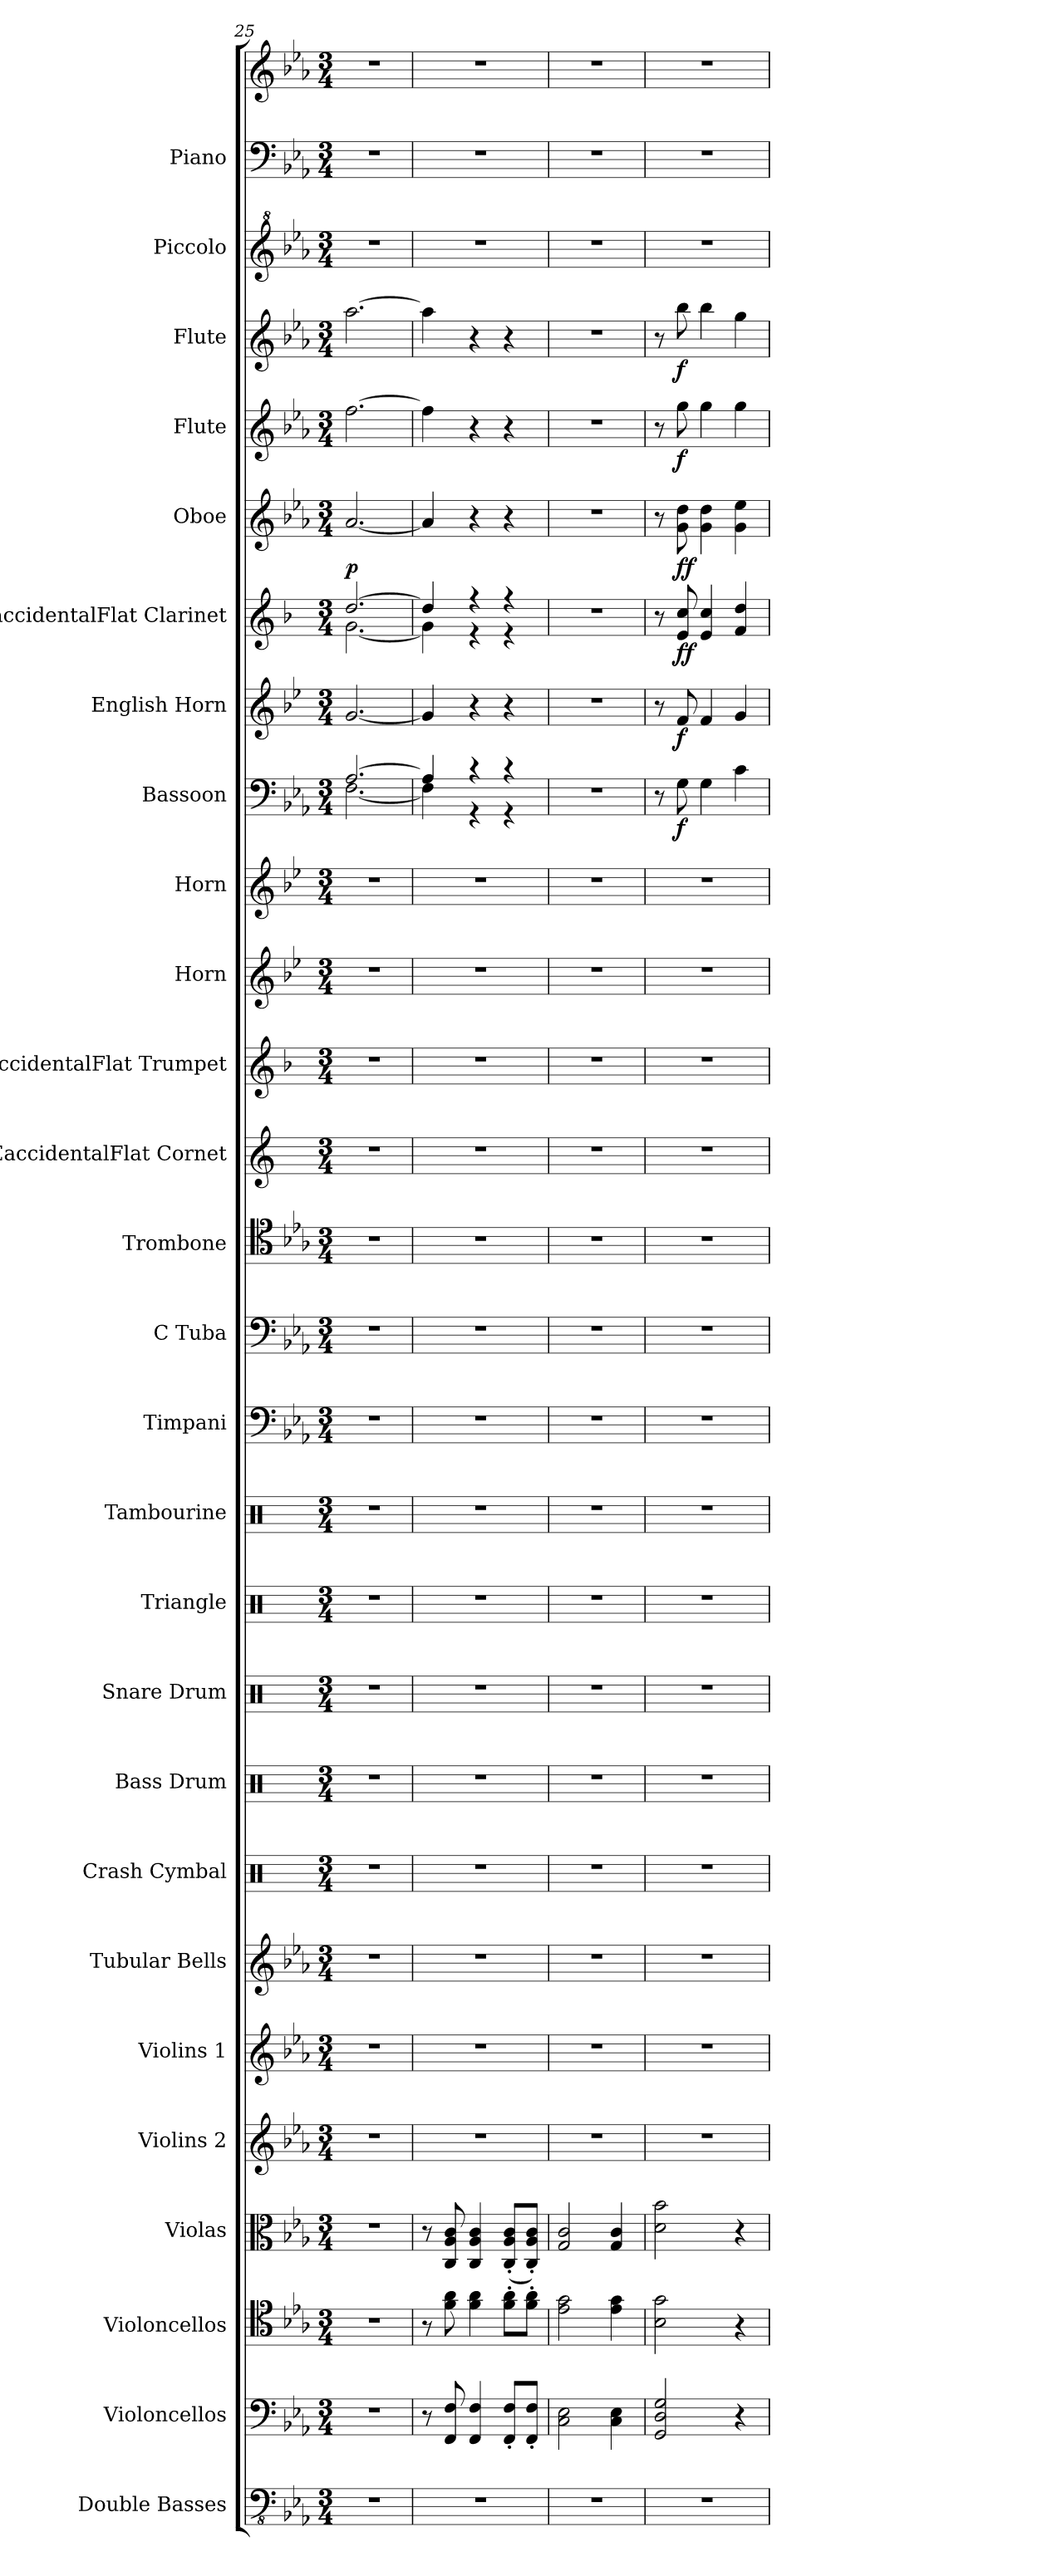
**kern	**kern	**kern	**kern	**kern	**kern	**kern	**kern	**kern	**kern	**kern	**kern	**kern	**kern	**kern	**kern	**kern	**kern	**kern	**kern	**dynam	**kern	**dynam	**kern	**dynam	**kern	**dynam	**kern	**dynam	**kern	**dynam	**kern	**kern	**kern
*part27	*part26	*part25	*part24	*part23	*part22	*part21	*part20	*part19	*part18	*part17	*part16	*part15	*part14	*part13	*part12	*part11	*part10	*part9	*part8	*part8	*part7	*part7	*part6	*part6	*part5	*part5	*part4	*part4	*part3	*part3	*part2	*part1	*part1
*staff28	*staff27	*staff26	*staff25	*staff24	*staff23	*staff22	*staff21	*staff20	*staff19	*staff18	*staff17	*staff16	*staff15	*staff14	*staff13	*staff12	*staff11	*staff10	*staff9	*staff9	*staff8	*staff8	*staff7	*staff7	*staff6	*staff6	*staff5	*staff5	*staff4	*staff4	*staff3	*staff2	*staff1
*I"Double Basses	*I"Violoncellos	*I"Violoncellos	*I"Violas	*I"Violins 2	*I"Violins 1	*I"Tubular Bells	*I"Crash Cymbal	*I"Bass Drum	*I"Snare Drum	*I"Triangle	*I"Tambourine	*I"Timpani	*I"C Tuba	*I"Trombone	*I"EaccidentalFlat Cornet	*I"BaccidentalFlat Trumpet	*I"Horn	*I"Horn	*I"Bassoon	*	*I"English Horn	*	*I"BaccidentalFlat Clarinet	*	*I"Oboe	*	*I"Flute	*	*I"Flute	*	*I"Piccolo	*I"Piano	*
*I'Dbs.	*I'Vlcs.	*I'Vlcs.	*I'Vlas.	*I'Vlns. 2	*I'Vlns. 1	*I'Tu. Be.	*I'Cr. Cym.	*I'B. Dr.	*I'Sn. Dr.	*I'Trgl.	*I'Tamb.	*I'Timp.	*I'C Tu.	*I'Trb.	*I'EaccidentalFlat Cnt.	*I'BaccidentalFlat Tpt.	*I'Hn.	*I'Hn.	*I'Bsn.	*	*I'E. Hn.	*	*I'BaccidentalFlat Cl.	*	*I'Ob.	*	*I'Fl.	*	*I'Fl.	*	*I'Picc.	*I'Pno.	*
!!LO:PB:g=z
*clefFv4	*clefF4	*clefC4	*clefC3	*clefG2	*clefG2	*clefG2	*clefX	*clefX	*clefX	*clefX	*clefX	*clefF4	*clefF4	*clefC4	*clefG2	*clefG2	*clefG2	*clefG2	*clefF4	*	*clefG2	*	*clefG2	*	*clefG2	*	*clefG2	*	*clefG2	*	*clefG^2	*clefF4	*clefG2
*	*	*	*	*	*	*	*	*	*	*	*	*	*	*	*ITrd-2c-3	*ITrd1c2	*ITrd4c7	*ITrd4c7	*	*	*ITrd4c7	*	*ITrd1c2	*	*	*	*	*	*	*	*ITrd-7c-12	*	*
*k[b-e-a-]	*k[b-e-a-]	*k[b-e-a-]	*k[b-e-a-]	*k[b-e-a-]	*k[b-e-a-]	*k[b-e-a-]	*k[]	*k[]	*k[]	*k[]	*k[]	*k[b-e-a-]	*k[b-e-a-]	*k[b-e-a-]	*k[b-e-a-]	*k[b-e-a-]	*k[b-e-a-]	*k[b-e-a-]	*k[b-e-a-]	*	*k[b-e-a-]	*	*k[b-e-a-]	*	*k[b-e-a-]	*	*k[b-e-a-]	*	*k[b-e-a-]	*	*k[b-e-a-]	*k[b-e-a-]	*k[b-e-a-]
*M3/4	*M3/4	*M3/4	*M3/4	*M3/4	*M3/4	*M3/4	*M3/4	*M3/4	*M3/4	*M3/4	*M3/4	*M3/4	*M3/4	*M3/4	*M3/4	*M3/4	*M3/4	*M3/4	*M3/4	*	*M3/4	*	*M3/4	*	*M3/4	*	*M3/4	*	*M3/4	*	*M3/4	*M3/4	*M3/4
=25	=25	=25	=25	=25	=25	=25	=25	=25	=25	=25	=25	=25	=25	=25	=25	=25	=25	=25	=25	=25	=25	=25	=25	=25	=25	=25	=25	=25	=25	=25	=25	=25	=25
*	*	*	*	*	*	*	*	*	*	*	*	*	*	*	*	*	*	*	*^	*	*	*	*^	*	*	*	*	*	*	*	*	*	*
!	!	!	!	!	!	!	!	!	!	!	!	!	!	!	!	!	!	!	!	!	!	!	!	!	!	!	!	!LO:DY:b	!	!	!	!	!	!	!
2.r	2.r	2.r	2.r	2.r	2.r	2.r	2.r	2.r	2.r	2.r	2.r	2.r	2.r	2.r	2.r	2.r	2.r	2.r	[2.A-/	[2.F\	.	[2.c/	.	[2.cc/	[2.f\	.	[2.a-/	p	[2.ff\	.	[2.aa-\	.	2.r	2.r	2.r
=26	=26	=26	=26	=26	=26	=26	=26	=26	=26	=26	=26	=26	=26	=26	=26	=26	=26	=26	=26	=26	=26	=26	=26	=26	=26	=26	=26	=26	=26	=26	=26	=26	=26	=26	=26
2.r	8r	8r	8r	2.r	2.r	2.r	2.r	2.r	2.r	2.r	2.r	2.r	2.r	2.r	2.r	2.r	2.r	2.r	4A-/]	4F\]	.	4c/]	.	4cc/]	4f\]	.	4a-/]	.	4ff\]	.	4aa-\]	.	2.r	2.r	2.r
.	8FF/ 8F/	8f\ 8a-\	8C/ 8A-/ 8c/	.	.	.	.	.	.	.	.	.	.	.	.	.	.	.	.	.	.	.	.	.	.	.	.	.	.	.	.	.	.	.	.
.	4FF/ 4F/	4f\ 4a-\	4C/ 4A-/ 4c/	.	.	.	.	.	.	.	.	.	.	.	.	.	.	.	4r	4r	.	4r	.	4r	4r	.	4r	.	4r	.	4r	.	.	.	.
.	8FF/' 8F/'L	8f\' 8a-\'L	(8C/' 8A-/' 8c/'L	.	.	.	.	.	.	.	.	.	.	.	.	.	.	.	4r	4r	.	4r	.	4r	4r	.	4r	.	4r	.	4r	.	.	.	.
.	8FF/' 8F/'J	8f\' 8a-\'J	8C/' 8A-/' 8c/'J)	.	.	.	.	.	.	.	.	.	.	.	.	.	.	.	.	.	.	.	.	.	.	.	.	.	.	.	.	.	.	.	.
*	*	*	*	*	*	*	*	*	*	*	*	*	*	*	*	*	*	*	*v	*v	*	*	*	*v	*v	*	*	*	*	*	*	*	*	*	*
=27	=27	=27	=27	=27	=27	=27	=27	=27	=27	=27	=27	=27	=27	=27	=27	=27	=27	=27	=27	=27	=27	=27	=27	=27	=27	=27	=27	=27	=27	=27	=27	=27	=27
2.r	2C\ 2E-\	2e-\ 2g\	2G/ 2c/	2.r	2.r	2.r	2.r	2.r	2.r	2.r	2.r	2.r	2.r	2.r	2.r	2.r	2.r	2.r	2.r	.	2.r	.	2.r	.	2.r	.	2.r	.	2.r	.	2.r	2.r	2.r
.	4C\ 4E-\	4e-\ 4g\	4G/ 4c/	.	.	.	.	.	.	.	.	.	.	.	.	.	.	.	.	.	.	.	.	.	.	.	.	.	.	.	.	.	.
=28	=28	=28	=28	=28	=28	=28	=28	=28	=28	=28	=28	=28	=28	=28	=28	=28	=28	=28	=28	=28	=28	=28	=28	=28	=28	=28	=28	=28	=28	=28	=28	=28	=28
2.r	2GG/ 2D/ 2G/	2B-\ 2g\	2d\ 2b-\	2.r	2.r	2.r	2.r	2.r	2.r	2.r	2.r	2.r	2.r	2.r	2.r	2.r	2.r	2.r	8r	.	8r	.	8r	.	8r	.	8r	.	8r	.	2.r	2.r	2.r
!	!	!	!	!	!	!	!	!	!	!	!	!	!	!	!	!	!	!	!	!LO:DY:b	!	!LO:DY:b	!	!LO:DY:b	!	!	!	!	!	!	!	!	!
!	!	!	!	!	!	!	!	!	!	!	!	!	!	!	!	!	!	!	!	!	!	!	!	!LO:DY:n=1:b	!	!LO:DY:b	!	!	!	!	!	!	!
!	!	!	!	!	!	!	!	!	!	!	!	!	!	!	!	!	!	!	!	!	!	!	!	!	!	!LO:DY:n=1:b	!	!LO:DY:b	!	!LO:DY:b	!	!	!
.	.	.	.	.	.	.	.	.	.	.	.	.	.	.	.	.	.	.	8G\	f	8B-/	f	8d/ 8b-/	f f	8g\ 8dd\	f f	8gg\	f	8bb-\	f	.	.	.
.	.	.	.	.	.	.	.	.	.	.	.	.	.	.	.	.	.	.	4G\	.	4B-/	.	4d/ 4b-/	.	4g\ 4dd\	.	4gg\	.	4bb-\	.	.	.	.
.	4r	4r	4r	.	.	.	.	.	.	.	.	.	.	.	.	.	.	.	4c\	.	4c/	.	4e-/ 4cc/	.	4g\ 4ee-\	.	4gg\	.	4gg\	.	.	.	.
=	=	=	=	=	=	=	=	=	=	=	=	=	=	=	=	=	=	=	=	=	=	=	=	=	=	=	=	=	=	=	=	=	=
*-	*-	*-	*-	*-	*-	*-	*-	*-	*-	*-	*-	*-	*-	*-	*-	*-	*-	*-	*-	*-	*-	*-	*-	*-	*-	*-	*-	*-	*-	*-	*-	*-	*-
